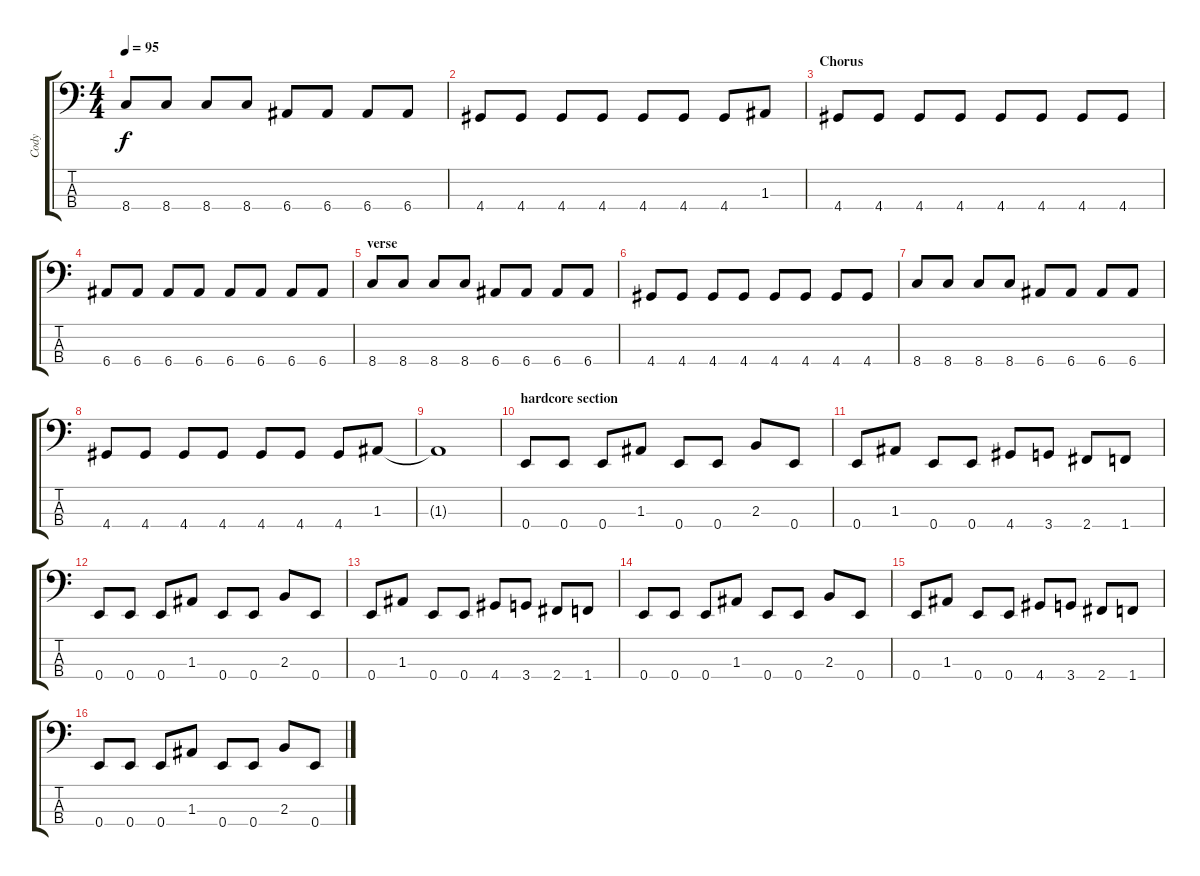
\track ("Cody" "Cody") {instrument electricbasspick}
\staff {score tabs}
\tuning (G2 D2 A1 E1) {hide}
\ts (4 4)
\tempo 95
\clef f4
\ks c
8.4.8{dy f} 8.4.8 8.4.8 8.4.8 6.4.8 6.4.8 6.4.8 6.4.8 |
4.4.8 4.4.8 4.4.8 4.4.8 4.4.8 4.4.8 4.4.8 1.3.8 |
\section ("" "Chorus")
4.4.8 4.4.8 4.4.8 4.4.8 4.4.8 4.4.8 4.4.8 4.4.8 |
6.4.8 6.4.8 6.4.8 6.4.8 6.4.8 6.4.8 6.4.8 6.4.8 |
\section ("" "verse")
8.4.8 8.4.8 8.4.8 8.4.8 6.4.8 6.4.8 6.4.8 6.4.8 |
4.4.8 4.4.8 4.4.8 4.4.8 4.4.8 4.4.8 4.4.8 4.4.8 |
8.4.8 8.4.8 8.4.8 8.4.8 6.4.8 6.4.8 6.4.8 6.4.8 |
4.4.8 4.4.8 4.4.8 4.4.8 4.4.8 4.4.8 4.4.8 1.3.8 |
1.3{t}.1 |
\section ("" "hardcore section")
0.4.8 0.4.8 0.4.8 1.3.8 0.4.8 0.4.8 2.3.8 0.4.8 |
0.4.8 1.3.8 0.4.8 0.4.8 4.4.8 3.4.8 2.4.8 1.4.8 |
0.4.8 0.4.8 0.4.8 1.3.8 0.4.8 0.4.8 2.3.8 0.4.8 |
0.4.8 1.3.8 0.4.8 0.4.8 4.4.8 3.4.8 2.4.8 1.4.8 |
0.4.8 0.4.8 0.4.8 1.3.8 0.4.8 0.4.8 2.3.8 0.4.8 |
0.4.8 1.3.8 0.4.8 0.4.8 4.4.8 3.4.8 2.4.8 1.4.8 |
0.4.8 0.4.8 0.4.8 1.3.8 0.4.8 0.4.8 2.3.8 0.4.8
